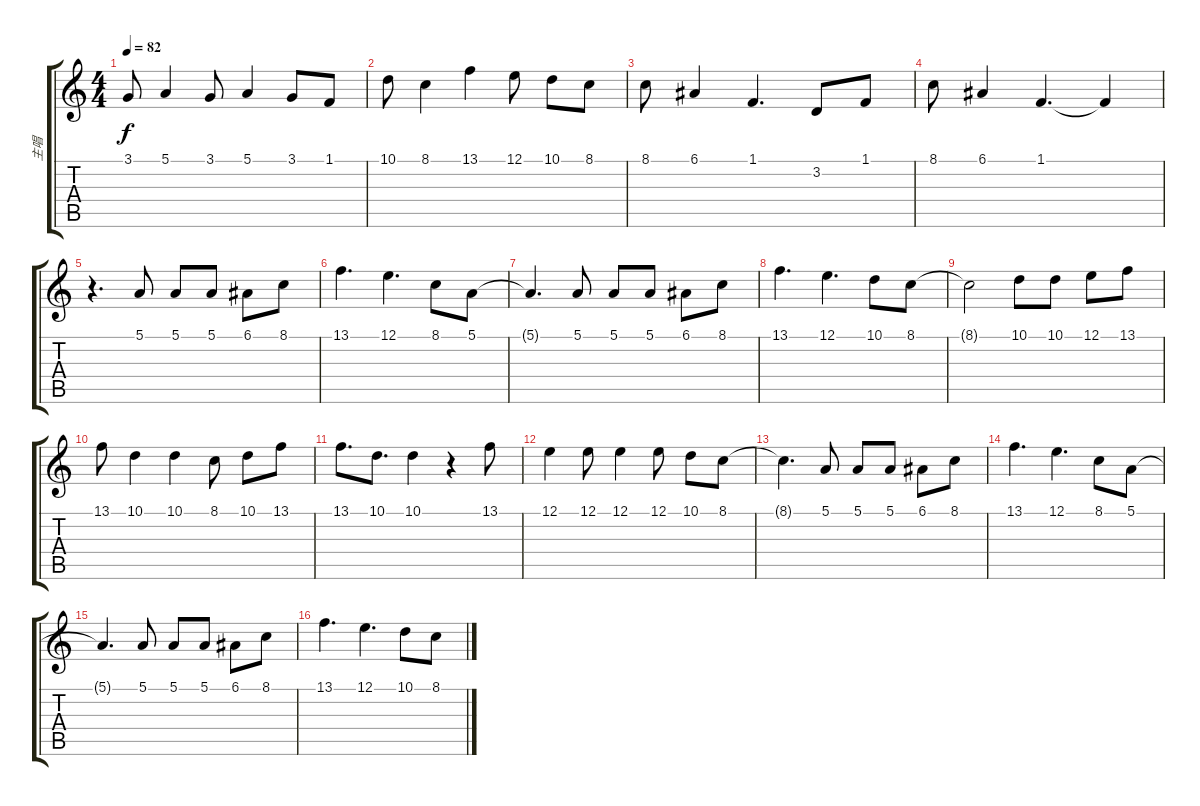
\track ("主唱" "主唱") {instrument acousticgrandpiano}
\staff {score tabs}
\tuning (E4 B3 G3 D3 A2 E2) {hide}
\ts (4 4)
\tempo 82
\clef g2
\ks c
3.1.8{dy f} 5.1.4 3.1.8 5.1.4 3.1.8 1.1.8 |
10.1.8 8.1.4 13.1.4 12.1.8 10.1.8 8.1.8 |
8.1.8 6.1.4 1.1.4{d} 3.2.8 1.1.8 |
8.1.8 6.1.4 1.1.4{d} 1.1{t}.4 |
r.4{d} 5.1.8 5.1.8 5.1.8 6.1.8 8.1.8 |
13.1.4{d} 12.1.4{d} 8.1.8 5.1.8 |
5.1{t}.4{d} 5.1.8 5.1.8 5.1.8 6.1.8 8.1.8 |
13.1.4{d} 12.1.4{d} 10.1.8 8.1.8 |
8.1{t}.2 10.1.8 10.1.8 12.1.8 13.1.8 |
13.1.8 10.1.4 10.1.4 8.1.8 10.1.8 13.1.8 |
13.1.8{d} 10.1.8{d} 10.1.4 r.4 13.1.8 |
12.1.4 12.1.8 12.1.4 12.1.8 10.1.8 8.1.8 |
8.1{t}.4{d} 5.1.8 5.1.8 5.1.8 6.1.8 8.1.8 |
13.1.4{d} 12.1.4{d} 8.1.8 5.1.8 |
5.1{t}.4{d} 5.1.8 5.1.8 5.1.8 6.1.8 8.1.8 |
13.1.4{d} 12.1.4{d} 10.1.8 8.1.8
